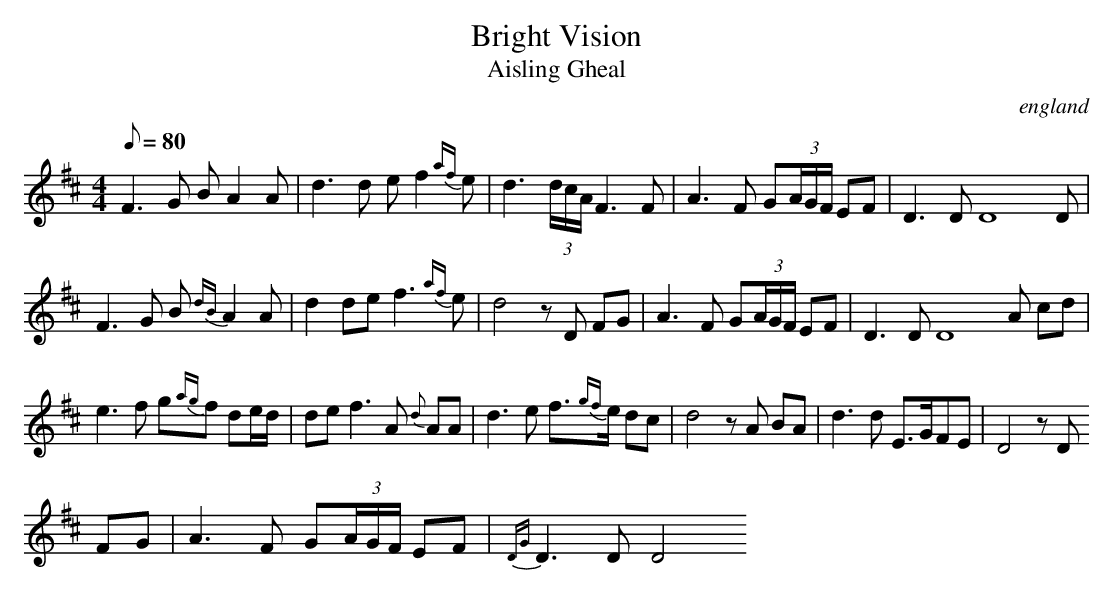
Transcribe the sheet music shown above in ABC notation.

X:1
T:Bright Vision
T:Aisling Gheal
O:england
M:4/4
L:1/8
Q:80
K:D
F3G BA2A|d3d ef2{af}e|d3 (3d/2c/2A/2 F3F|A3F G(3A/2G/2F/2 EF|D3D D8D|
F3G B{dB}A2A|d2 de f3{af}e|d4 zD FG|A3F G(3A/2G/2F/2 EF|D3D D8 A cd|
e3f g{ag}f de/2d/2|de f3 A{d} AA|d3e f>{gf}e dc|d4 zA BA|d3d E>GFE|D4 zD
FG|A3F G(3A/2G/2F/2 EF|{DG}D3D D4
